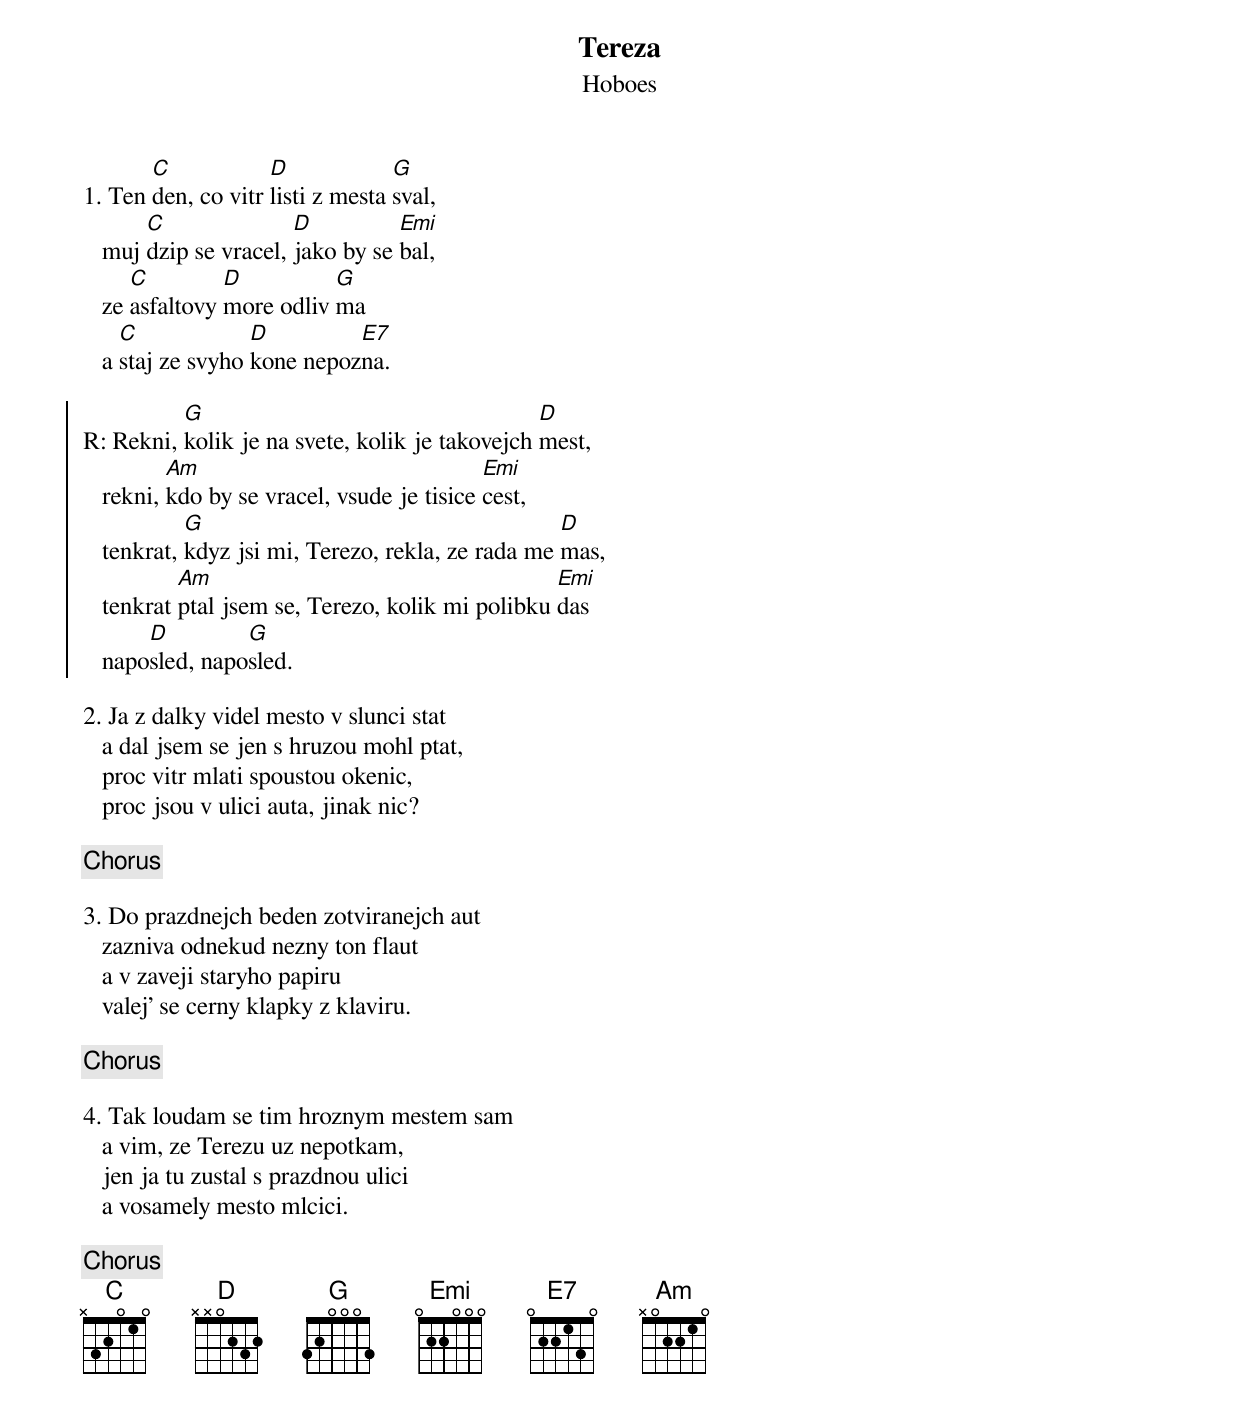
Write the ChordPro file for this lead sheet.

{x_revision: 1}

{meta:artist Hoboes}
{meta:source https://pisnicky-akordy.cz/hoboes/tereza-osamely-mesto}

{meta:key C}
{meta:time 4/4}

{title: Tereza}
{subtitle: Hoboes}

{start_of_verse}
1. Ten [C]den, co vitr [D]listi z mesta [G]sval,
   muj [C]dzip se vracel, [D]jako by se [Emi]bal,
   ze [C]asfaltovy [D]more odliv [G]ma
   a [C]staj ze svyho [D]kone nepoz[E7]na.
{end_of_verse}

{soc}
R: Rekni, [G]kolik je na svete, kolik je takovejch [D]mest,
   rekni, [Am]kdo by se vracel, vsude je tisice [Emi]cest,
   tenkrat, [G]kdyz jsi mi, Terezo, rekla, ze rada me [D]mas,
   tenkrat [Am]ptal jsem se, Terezo, kolik mi polibku [Emi]das
   napo[D]sled, napo[G]sled.
{eoc}

{start_of_verse}
2. Ja z dalky videl mesto v slunci stat
   a dal jsem se jen s hruzou mohl ptat,
   proc vitr mlati spoustou okenic,
   proc jsou v ulici auta, jinak nic?
{end_of_verse}

{chorus}

{start_of_verse}
3. Do prazdnejch beden zotviranejch aut
   zazniva odnekud nezny ton flaut
   a v zaveji staryho papiru
   valej' se cerny klapky z klaviru.
{end_of_verse}

{chorus}

{start_of_verse}
4. Tak loudam se tim hroznym mestem sam
   a vim, ze Terezu uz nepotkam,
   jen ja tu zustal s prazdnou ulici
   a vosamely mesto mlcici.
{end_of_verse}

{chorus}
